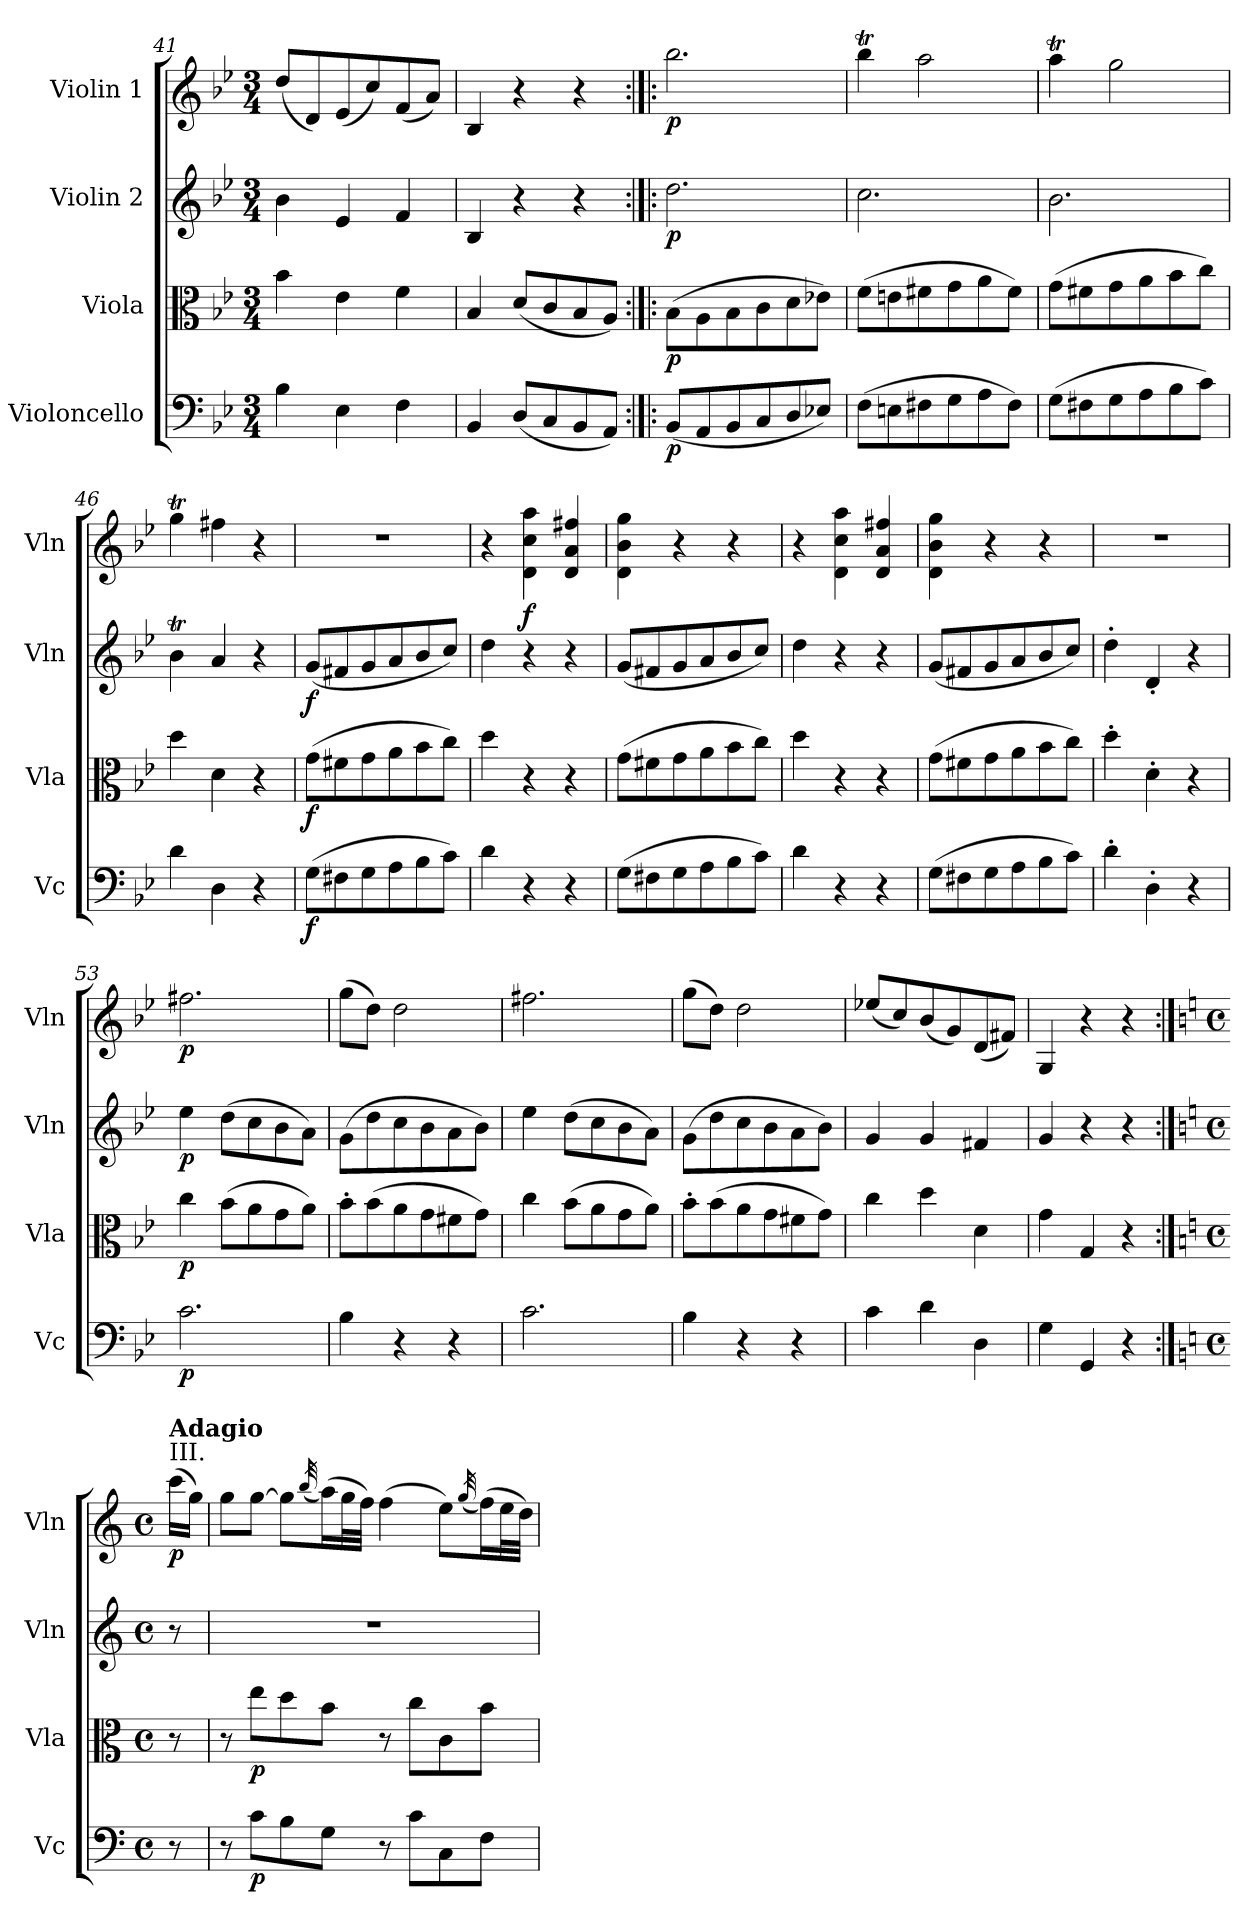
**kern	**dynam	**kern	**dynam	**kern	**dynam	**kern	**dynam
*part4	*part4	*part3	*part3	*part2	*part2	*part1	*part1
*staff4	*staff4	*staff3	*staff3	*staff2	*staff2	*staff1	*staff1
*I"Violoncello	*	*I"Viola	*	*I"Violin 2	*	*I"Violin 1	*
*I'Vc	*	*I'Vla	*	*I'Vln	*	*I'Vln	*
*clefF4	*	*clefC3	*	*clefG2	*	*clefG2	*
*k[b-e-]	*	*k[b-e-]	*	*k[b-e-]	*	*k[b-e-]	*
*M3/4	*	*M3/4	*	*M3/4	*	*M3/4	*
=41	=41	=41	=41	=41	=41	=41	=41
4B-\	.	4b-\	.	4b-\	.	(8dd/L	.
.	.	.	.	.	.	8d/)	.
4E-\	.	4e-\	.	4e-/	.	(8e-/	.
.	.	.	.	.	.	8cc/)	.
4F\	.	4f\	.	4f/	.	(8f/	.
.	.	.	.	.	.	8a/J)	.
=42	=42	=42	=42	=42	=42	=42	=42
4BB-/	.	4B-/	.	4B-/	.	4B-/	.
(8D/L	.	(8d/L	.	4r	.	4r	.
8C/	.	8c/	.	.	.	.	.
8BB-/	.	8B-/	.	4r	.	4r	.
8AA/J)	.	8A/J)	.	.	.	.	.
!!LO:LB:g=z
=43:|!|:	=43:|!|:	=43:|!|:	=43:|!|:	=43:|!|:	=43:|!|:	=43:|!|:	=43:|!|:
!	!LO:DY:b	!	!LO:DY:b	!	!LO:DY:b	!	!LO:DY:b
(8BB-/L	p	(8B-\L	p	2.dd\	p	2.bb-\	p
8AA/	.	8A\	.	.	.	.	.
8BB-/	.	8B-\	.	.	.	.	.
8C/	.	8c\	.	.	.	.	.
8D/	.	8d\	.	.	.	.	.
8E-X/J)	.	8e-X\J)	.	.	.	.	.
=44	=44	=44	=44	=44	=44	=44	=44
(8F\L	.	(8f\L	.	2.cc\	.	4bb-T\	.
8En\	.	8en\	.	.	.	.	.
8F#X\	.	8f#X\	.	.	.	2aa\	.
8G\	.	8g\	.	.	.	.	.
8A\	.	8a\	.	.	.	.	.
8F#\J)	.	8f#\J)	.	.	.	.	.
=45	=45	=45	=45	=45	=45	=45	=45
(8G\L	.	(8g\L	.	2.b-\	.	4aat\	.
8F#X\	.	8f#X\	.	.	.	.	.
8G\	.	8g\	.	.	.	2gg\	.
8A\	.	8a\	.	.	.	.	.
8B-\	.	8b-\	.	.	.	.	.
8c\J)	.	8cc\J)	.	.	.	.	.
=46	=46	=46	=46	=46	=46	=46	=46
4d\	.	4dd\	.	4b-T\	.	4ggT\	.
4D\	.	4d\	.	4a/	.	4ff#X\	.
4r	.	4r	.	4r	.	4r	.
=47	=47	=47	=47	=47	=47	=47	=47
!	!LO:DY:b	!	!LO:DY:b	!	!LO:DY:b	!	!
(8G\L	f	(8g\L	f	(8g/L	f	2.r	.
8F#X\	.	8f#X\	.	8f#X/	.	.	.
8G\	.	8g\	.	8g/	.	.	.
8A\	.	8a\	.	8a/	.	.	.
8B-\	.	8b-\	.	8b-/	.	.	.
8c\J)	.	8cc\J)	.	8cc/J)	.	.	.
!!LO:LB:g=z
=48	=48	=48	=48	=48	=48	=48	=48
4d\	.	4dd\	.	4dd\	.	4r	.
!	!	!	!	!	!	!	!LO:DY:b
4r	.	4r	.	4r	.	4d\ 4cc\ 4aa\	f
4r	.	4r	.	4r	.	4d/ 4a/ 4ff#X/	.
=49	=49	=49	=49	=49	=49	=49	=49
(8G\L	.	(8g\L	.	(8g/L	.	4d\ 4b-\ 4gg\	.
8F#X\	.	8f#X\	.	8f#X/	.	.	.
8G\	.	8g\	.	8g/	.	4r	.
8A\	.	8a\	.	8a/	.	.	.
8B-\	.	8b-\	.	8b-/	.	4r	.
8c\J)	.	8cc\J)	.	8cc/J)	.	.	.
=50	=50	=50	=50	=50	=50	=50	=50
4d\	.	4dd\	.	4dd\	.	4r	.
4r	.	4r	.	4r	.	4d\ 4cc\ 4aa\	.
4r	.	4r	.	4r	.	4d/ 4a/ 4ff#X/	.
=51	=51	=51	=51	=51	=51	=51	=51
(8G\L	.	(8g\L	.	(8g/L	.	4d\ 4b-\ 4gg\	.
8F#X\	.	8f#X\	.	8f#X/	.	.	.
8G\	.	8g\	.	8g/	.	4r	.
8A\	.	8a\	.	8a/	.	.	.
8B-\	.	8b-\	.	8b-/	.	4r	.
8c\J)	.	8cc\J)	.	8cc/J)	.	.	.
=52	=52	=52	=52	=52	=52	=52	=52
4d'\	.	4dd'\	.	4dd'\	.	2.r	.
4D'\	.	4d'\	.	4d'/	.	.	.
4r	.	4r	.	4r	.	.	.
=53	=53	=53	=53	=53	=53	=53	=53
!	!LO:DY:b	!	!LO:DY:b	!	!LO:DY:b	!	!LO:DY:b
2.c\	p	4cc\	p	4ee-\	p	2.ff#X\	p
.	.	(8b-\L	.	(8dd\L	.	.	.
.	.	8a\	.	8cc\	.	.	.
.	.	8g\	.	8b-\	.	.	.
.	.	8a\J)	.	8a\J)	.	.	.
!!LO:LB:g=z
=54	=54	=54	=54	=54	=54	=54	=54
4B-\	.	8b-'\L	.	(8g\L	.	(8gg\L	.
.	.	(8b-\	.	8dd\	.	8dd\J)	.
4r	.	8a\	.	8cc\	.	2dd\	.
.	.	8g\	.	8b-\	.	.	.
4r	.	8f#X\	.	8a\	.	.	.
.	.	8g\J)	.	8b-\J)	.	.	.
=55	=55	=55	=55	=55	=55	=55	=55
2.c\	.	4cc\	.	4ee-\	.	2.ff#X\	.
.	.	(8b-\L	.	(8dd\L	.	.	.
.	.	8a\	.	8cc\	.	.	.
.	.	8g\	.	8b-\	.	.	.
.	.	8a\J)	.	8a\J)	.	.	.
=56	=56	=56	=56	=56	=56	=56	=56
4B-\	.	8b-'\L	.	(8g\L	.	(8gg\L	.
.	.	(8b-\	.	8dd\	.	8dd\J)	.
4r	.	8a\	.	8cc\	.	2dd\	.
.	.	8g\	.	8b-\	.	.	.
4r	.	8f#X\	.	8a\	.	.	.
.	.	8g\J)	.	8b-\J)	.	.	.
=57	=57	=57	=57	=57	=57	=57	=57
4c\	.	4cc\	.	4g/	.	(8ee-X/L	.
.	.	.	.	.	.	8cc/)	.
4d\	.	4dd\	.	4g/	.	(8b-/	.
.	.	.	.	.	.	8g/)	.
4D\	.	4d\	.	4f#X/	.	(8d/	.
.	.	.	.	.	.	8f#X/J)	.
=58	=58	=58	=58	=58	=58	=58	=58
4G\	.	4g\	.	4g/	.	4G/	.
4GG/	.	4G/	.	4r	.	4r	.
4r	.	4r	.	4r	.	4r	.
!!LO:PB:g=z
=:|!	=:|!	=:|!	=:|!	=:|!	=:|!	=:|!	=:|!
*k[]	*	*k[]	*	*k[]	*	*k[]	*
*M4/4	*	*M4/4	*	*M4/4	*	*M4/4	*
*met(c)	*	*met(c)	*	*met(c)	*	*met(c)	*
!	!	!	!	!	!	!LO:TX:a:t=III.	!
!	!	!	!	!	!	!LO:TX:a:B:t=Adagio	!
!	!	!	!	!	!	!	!LO:DY:b
8r	.	8r	.	8r	.	(16ccc\LL	p
.	.	.	.	.	.	16gg\JJ)	.
=1	=1	=1	=1	=1	=1	=1	=1
8r	.	8r	.	1r	.	8gg\L	.
!	!LO:DY:b	!	!LO:DY:b	!	!	!	!
8c\L	p	8ee\L	p	.	.	[8gg\J	.
8B\	.	8dd\	.	.	.	8gg\L]	.
.	.	.	.	.	.	(32qbb/	.
8G\J	.	8b\J	.	.	.	(16aa\L)	.
.	.	.	.	.	.	32gg\L	.
.	.	.	.	.	.	32ff\JJJ)	.
8r	.	8r	.	.	.	(4ff\	.
8c\L	.	8cc\L	.	.	.	.	.
8C\	.	8c\	.	.	.	8ee\L)	.
.	.	.	.	.	.	(32qgg/	.
8F\J	.	8b\J	.	.	.	(16ff\L)	.
.	.	.	.	.	.	32ee\L	.
.	.	.	.	.	.	32dd\JJJ)	.
=	=	=	=	=	=	=	=
*-	*-	*-	*-	*-	*-	*-	*-
